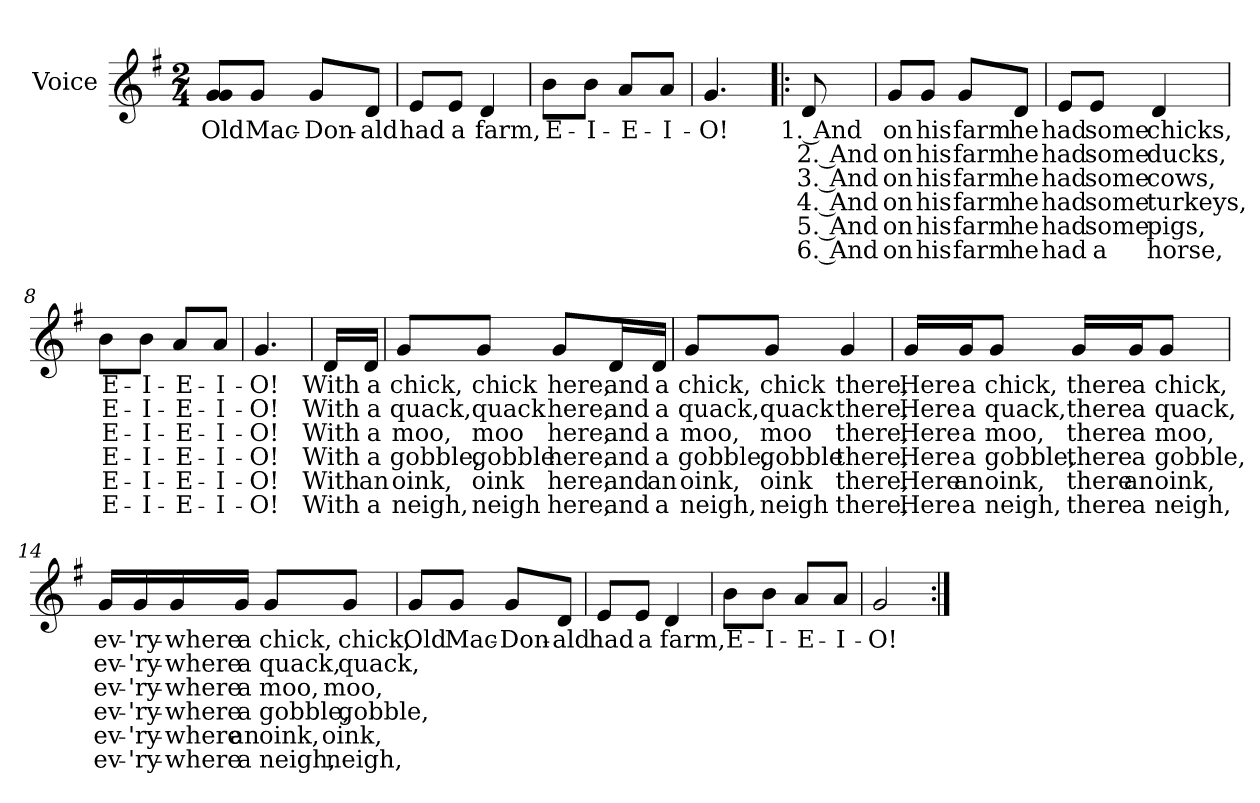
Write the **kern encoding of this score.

**kern	**text	**text	**text	**text	**text	**text
*part1	*part1	*part1	*part1	*part1	*part1	*part1
*staff1	*staff1	*staff1	*staff1	*staff1	*staff1	*staff1
*I"Voice	*	*	*	*	*	*
*I'Vo.	*	*	*	*	*	*
*clefG2	*	*	*	*	*	*
*k[f#]	*	*	*	*	*	*
*G:	*	*	*	*	*	*
*M2/4	*	*	*	*	*	*
=1	=1	=1	=1	=1	=1	=1
8g/ 8g/L	Old	.	.	.	.	.
8g/J	Mac-	.	.	.	.	.
8g/L	-Don-	.	.	.	.	.
8d/J	-ald	.	.	.	.	.
=2	=2	=2	=2	=2	=2	=2
8e/L	had	.	.	.	.	.
8e/J	a	.	.	.	.	.
4d/	farm,	.	.	.	.	.
=3	=3	=3	=3	=3	=3	=3
8b\L	E-	.	.	.	.	.
8b\J	-I-	.	.	.	.	.
8a/L	-E-	.	.	.	.	.
8a/J	-I-	.	.	.	.	.
=4	=4	=4	=4	=4	=4	=4
4.g/	-O!	.	.	.	.	.
!!LO:LB:g=z
=5!|:	=5!|:	=5!|:	=5!|:	=5!|:	=5!|:	=5!|:
8d/	1. And	2. And	3. And	4. And	5. And	6. And
=6	=6	=6	=6	=6	=6	=6
8g/L	on	on	on	on	on	on
8g/J	his	his	his	his	his	his
8g/L	farm	farm	farm	farm	farm	farm
8d/J	he	he	he	he	he	he
=7	=7	=7	=7	=7	=7	=7
8e/L	had	had	had	had	had	had
8e/J	some	some	some	some	some	a
4d/	chicks,	ducks,	cows,	turkeys,	pigs,	horse,
=8	=8	=8	=8	=8	=8	=8
8b\L	E-	E-	E-	E-	E-	E-
8b\J	-I-	-I-	-I-	-I-	-I-	-I-
8a/L	-E-	-E-	-E-	-E-	-E-	-E-
8a/J	-I-	-I-	-I-	-I-	-I-	-I-
=9	=9	=9	=9	=9	=9	=9
4.g/	-O!	-O!	-O!	-O!	-O!	-O!
!!LO:LB:g=z
=10	=10	=10	=10	=10	=10	=10
16d/LL	With	With	With	With	With	With
16d/JJ	a	a	a	a	an	a
=11	=11	=11	=11	=11	=11	=11
8g/L	chick,	quack,	moo,	gobble,	oink,	neigh,
8g/J	chick	quack	moo	gobble	oink	neigh
8g/L	here,	here,	here,	here,	here,	here,
16d/L	and	and	and	and	and	and
16d/JJ	a	a	a	a	an	a
=12	=12	=12	=12	=12	=12	=12
8g/L	chick,	quack,	moo,	gobble,	oink,	neigh,
8g/J	chick	quack	moo	gobble	oink	neigh
4g/	there,	there,	there,	there,	there,	there,
!!LO:LB:g=z
=13	=13	=13	=13	=13	=13	=13
16g/LL	Here	Here	Here	Here	Here	Here
16g/J	a	a	a	a	an	a
8g/J	chick,	quack,	moo,	gobble,	oink,	neigh,
16g/LL	there	there	there	there	there	there
16g/J	a	a	a	a	an	a
8g/J	chick,	quack,	moo,	gobble,	oink,	neigh,
=14	=14	=14	=14	=14	=14	=14
16g/LL	ev-	ev-	ev-	ev-	ev-	ev-
16g/	-'ry-	-'ry-	-'ry-	-'ry-	-'ry-	-'ry-
16g/	-where	-where	-where	-where	-where	-where
16g/JJ	a	a	a	a	an	a
8g/L	chick,	quack,	moo,	gobble,	oink,	neigh,
8g/J	chick,	quack,	moo,	gobble,	oink,	neigh,
!!LO:LB:g=z
=15	=15	=15	=15	=15	=15	=15
8g/L	Old	.	.	.	.	.
8g/J	Mac-	.	.	.	.	.
8g/L	-Don-	.	.	.	.	.
8d/J	-ald	.	.	.	.	.
=16	=16	=16	=16	=16	=16	=16
8e/L	had	.	.	.	.	.
8e/J	a	.	.	.	.	.
4d/	farm,	.	.	.	.	.
=17	=17	=17	=17	=17	=17	=17
8b\L	E-	.	.	.	.	.
8b\J	-I-	.	.	.	.	.
8a/L	-E-	.	.	.	.	.
8a/J	-I-	.	.	.	.	.
=18	=18	=18	=18	=18	=18	=18
2g/	-O!	.	.	.	.	.
=:|!	=:|!	=:|!	=:|!	=:|!	=:|!	=:|!
*-	*-	*-	*-	*-	*-	*-
